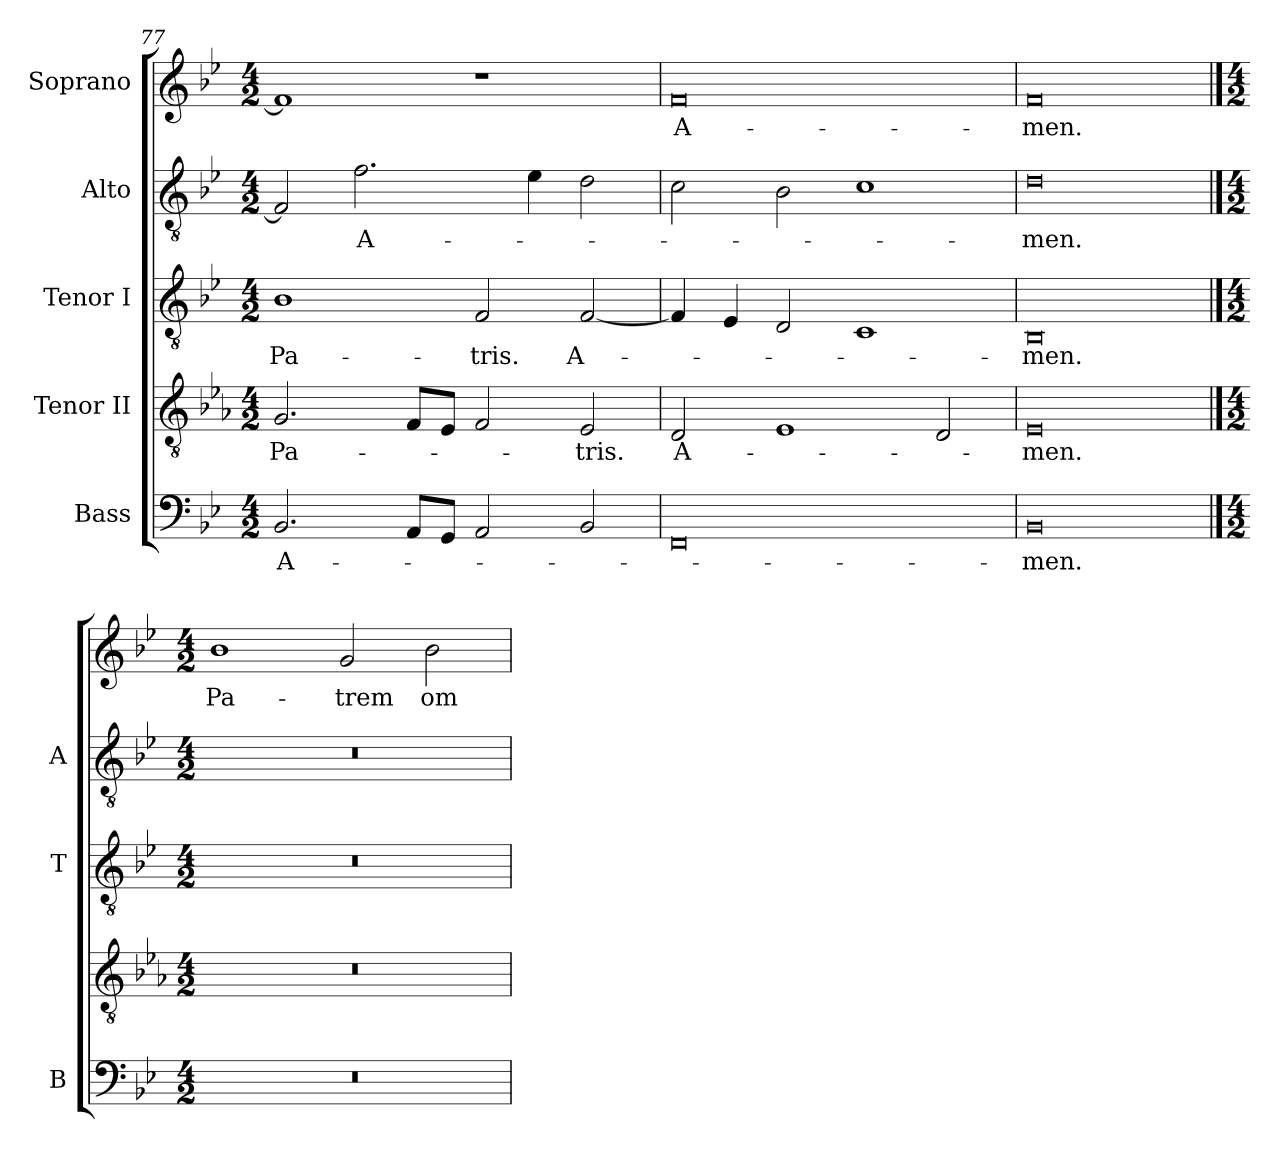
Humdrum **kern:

**kern	**text	**kern	**text	**kern	**text	**kern	**text	**kern	**text
*part5	*part5	*part4	*part4	*part3	*part3	*part2	*part2	*part1	*part1
*staff5	*staff5	*staff4	*staff4	*staff3	*staff3	*staff2	*staff2	*staff1	*staff1
*I"Bass	*	*I"Tenor II	*	*I"Tenor I	*	*I"Alto	*	*I"Soprano	*
*I'B	*	*	*	*I'T	*	*I'A	*	*	*
*clefF4	*	*clefGv2	*	*clefGv2	*	*clefGv2	*	*clefG2	*
*	*	*ITrd-4c-7	*	*	*	*	*	*	*
*k[b-e-]	*	*k[b-e-]	*	*k[b-e-]	*	*k[b-e-]	*	*k[b-e-]	*
*B-:	*	*B-:	*	*B-:	*	*B-:	*	*B-:	*
*M4/2	*	*M4/2	*	*M4/2	*	*M4/2	*	*M4/2	*
=77	=77	=77	=77	=77	=77	=77	=77	=77	=77
!	!LO:LY:b:color=#000000	!	!	!	!	!	!	!	!
!	!	!	!LO:LY:b:color=#000000	!	!	!	!	!	!
!	!	!	!	!	!LO:LY:b:color=#000000	!	!	!	!
2.BB-i/	A-	2.di/	Pa-	1B-i	Pa-	2Fi/]	.	1fi]	.
!	!	!	!	!	!	!	!LO:LY:b:color=#000000	!	!
.	.	.	.	.	.	2.fi\	A-	.	.
8AAi/L	.	8ci/L	.	.	.	.	.	.	.
8GGi/J	.	8B-i/J	.	.	.	.	.	.	.
!	!	!	!	!	!LO:LY:b:color=#000000	!	!	!	!
2AAi/	.	2ci/	.	2Fi/	-tris.	.	.	1r	.
.	.	.	.	.	.	4e-i\	.	.	.
!	!	!	!LO:LY:b:color=#000000	!	!	!	!	!	!
!	!	!	!	!	!LO:LY:b:color=#000000	!	!	!	!
2BB-i/	.	2B-i/	-tris.	[<2Fi/	A-	2di\	.	.	.
=78	=78	=78	=78	=78	=78	=78	=78	=78	=78
!	!	!	!LO:LY:b:color=#000000	!	!	!	!	!	!
!	!	!	!	!	!	!	!	!	!LO:LY:b:color=#000000
0FFi	.	2Ai/	A-	4Fi/]	.	2ci\	.	0fi	A-
.	.	.	.	4E-i/	.	.	.	.	.
.	.	1B-i	.	2Di/	.	2B-i\	.	.	.
.	.	.	.	1Ci	.	1ci	.	.	.
.	.	2Ai/	.	.	.	.	.	.	.
=79	=79	=79	=79	=79	=79	=79	=79	=79	=79
!	!LO:LY:b:color=#000000	!	!	!	!	!	!	!	!
!	!	!	!LO:LY:b:color=#000000	!	!	!	!	!	!
!	!	!	!	!	!LO:LY:b:color=#000000	!	!	!	!
!	!	!	!	!	!	!	!LO:LY:b:color=#000000	!	!
!	!	!	!	!	!	!	!	!	!LO:LY:b:color=#000000
0BB-i	-men.	0B-i	-men.	0BB-i	-men.	0di	-men.	0fi	-men.
!!LO:PB:g=z
==1	==1	==1	==1	==1	==1	==1	==1	==1	==1
*M4/2	*	*M4/2	*	*M4/2	*	*M4/2	*	*M4/2	*
!LO:N:vis=1	!	!LO:N:vis=1	!	!LO:N:vis=1	!	!LO:N:vis=1	!	!	!
!	!	!	!	!	!	!	!	!	!LO:LY:b:color=#000000
0r	.	0r	.	0r	.	0r	.	1b-i	Pa-
!	!	!	!	!	!	!	!	!	!LO:LY:b:color=#000000
.	.	.	.	.	.	.	.	2gi/	-trem
!	!	!	!	!	!	!	!	!	!LO:LY:b:color=#000000
.	.	.	.	.	.	.	.	2b-i\	om-
=	=	=	=	=	=	=	=	=	=
*-	*-	*-	*-	*-	*-	*-	*-	*-	*-
